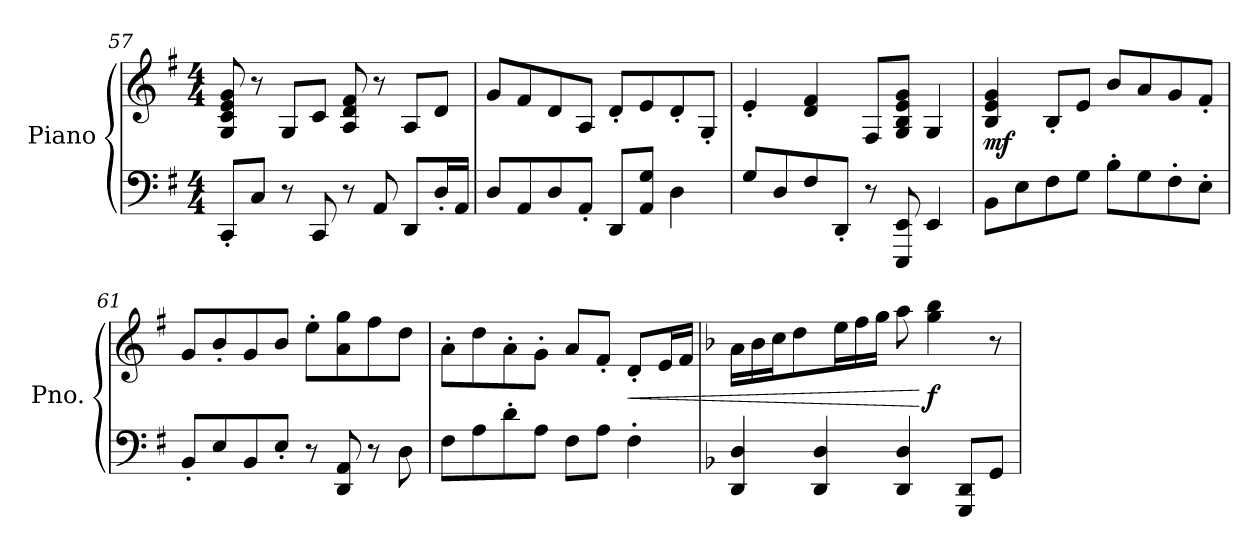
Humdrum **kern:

**kern	**kern	**dynam
*part1	*part1	*part1
*staff2	*staff1	*staff1/2
*I"Piano	*	*
*I'Pno.	*	*
!!LO:LB:g=z
*clefF4	*clefG2	*
*k[f#]	*k[f#]	*
*M4/4	*M4/4	*
=57	=57	=57
8CC'/L	8G/ 8c/ 8e/ 8g/	.
8C/J	8r	.
8r	8G/L	.
8CC/	8c/J	.
8r	8A/ 8d/ 8f#/	.
8AA/	8r	.
8DD/L	8A/L	.
16D'/L	8d/J	.
16AA/JJ	.	.
=58	=58	=58
8D/L	8g/L	.
8AA/	8f#/	.
8D/	8d/	.
8AA'/J	8A/J	.
8DD/L	8d'/L	.
8AA/ 8G/J	8e/	.
4D\	8d'/	.
.	8G'/J	.
=59	=59	=59
8G/L	4e'/	.
8D/	.	.
8F#/	4d/ 4f#/	.
8DD'/J	.	.
8r	8F#/L	.
8EEE/ 8EE/	8G/ 8B/ 8e/ 8g/J	.
4EE/	4G/	.
=60	=60	=60
!	!	!LO:DY:b
8BB\L	4B/ 4e/ 4g/	mf
8E\	.	.
8F#\	8B'/L	.
8G\J	8e/J	.
8B'\L	8b/L	.
8G\	8a/	.
8F#'\	8g/	.
8E'\J	8f#'/J	.
!!LO:LB:g=z
=61	=61	=61
8BB'/L	8g/L	.
8E/	8b'/	.
8BB/	8g/	.
8E'/J	8b/J	.
8r	8ee'\L	.
8DD/ 8AA/	8a\ 8gg\	.
8r	8ff#\	.
8D\	8dd\J	.
=62	=62	=62
8F#\L	8a'\L	.
8A\	8dd\	.
8d'\	8a'\	.
8A\J	8g'\J	.
8F#\L	8a/L	.
8A\J	8f#'/J	.
!	!	!LO:HP:b
4F#'\	8d'/L	<
.	16e/L	.
.	16f#/JJ	.
=63	=63	=63
*k[b-]	*k[b-]	*
4DD/ 4D/	16a\LL	.
.	16b-\	.
.	16cc\J	.
.	8dd\	.
4DD/ 4D/	.	.
.	16ee\L	.
.	16ff\	.
.	16gg\JJ	.
4DD/ 4D/	8aa\	.
!	!	!LO:DY:n=1:b
.	4gg\ 4bb-\	[ f
8GGG/ 8DD/L	.	.
8GG/J	8r	.
=	=	=
*-	*-	*-
